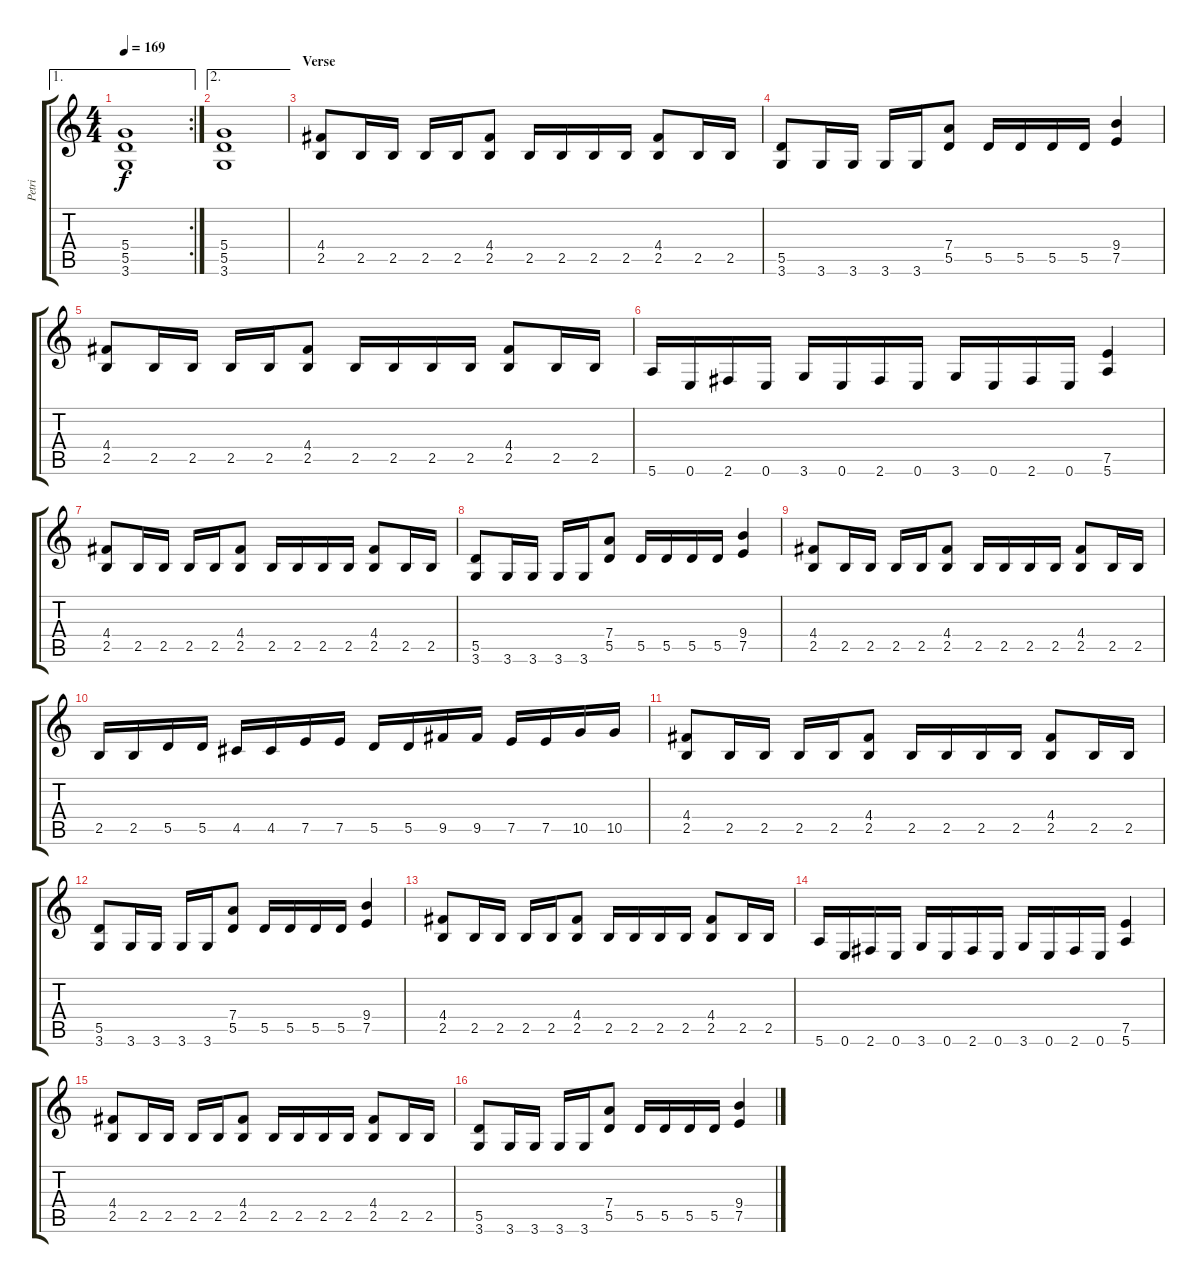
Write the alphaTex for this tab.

\track ("Petri" "Petri") {instrument distortionguitar}
\staff {score tabs}
\tuning (E4 B3 G3 D3 A2 E2) {hide}
\ae 1
\rc 2
\ts (4 4)
\tempo 169
\clef g2
\ks c
(5.4 5.5 3.6).1{dy f} |
\ae 2
(5.4 5.5 3.6).1 |
\section ("" "Verse")
(4.4 2.5).8 2.5.16 2.5.16 2.5.16 2.5.16 (4.4 2.5).8 2.5.16 2.5.16 2.5.16 2.5.16 (4.4 2.5).8 2.5.16 2.5.16 |
(5.5 3.6).8 3.6.16 3.6.16 3.6.16 3.6.16 (7.4 5.5).8 5.5.16 5.5.16 5.5.16 5.5.16 (9.4 7.5).4 |
(4.4 2.5).8 2.5.16 2.5.16 2.5.16 2.5.16 (4.4 2.5).8 2.5.16 2.5.16 2.5.16 2.5.16 (4.4 2.5).8 2.5.16 2.5.16 |
5.6.16 0.6.16 2.6.16 0.6.16 3.6.16 0.6.16 2.6.16 0.6.16 3.6.16 0.6.16 2.6.16 0.6.16 (7.5 5.6).4 |
(4.4 2.5).8 2.5.16 2.5.16 2.5.16 2.5.16 (4.4 2.5).8 2.5.16 2.5.16 2.5.16 2.5.16 (4.4 2.5).8 2.5.16 2.5.16 |
(5.5 3.6).8 3.6.16 3.6.16 3.6.16 3.6.16 (7.4 5.5).8 5.5.16 5.5.16 5.5.16 5.5.16 (9.4 7.5).4 |
(4.4 2.5).8 2.5.16 2.5.16 2.5.16 2.5.16 (4.4 2.5).8 2.5.16 2.5.16 2.5.16 2.5.16 (4.4 2.5).8 2.5.16 2.5.16 |
2.5.16 2.5.16 5.5.16 5.5.16 4.5.16 4.5.16 7.5.16 7.5.16 5.5.16 5.5.16 9.5.16 9.5.16 7.5.16 7.5.16 10.5.16 10.5.16 |
(4.4 2.5).8 2.5.16 2.5.16 2.5.16 2.5.16 (4.4 2.5).8 2.5.16 2.5.16 2.5.16 2.5.16 (4.4 2.5).8 2.5.16 2.5.16 |
(5.5 3.6).8 3.6.16 3.6.16 3.6.16 3.6.16 (7.4 5.5).8 5.5.16 5.5.16 5.5.16 5.5.16 (9.4 7.5).4 |
(4.4 2.5).8 2.5.16 2.5.16 2.5.16 2.5.16 (4.4 2.5).8 2.5.16 2.5.16 2.5.16 2.5.16 (4.4 2.5).8 2.5.16 2.5.16 |
5.6.16 0.6.16 2.6.16 0.6.16 3.6.16 0.6.16 2.6.16 0.6.16 3.6.16 0.6.16 2.6.16 0.6.16 (7.5 5.6).4 |
(4.4 2.5).8 2.5.16 2.5.16 2.5.16 2.5.16 (4.4 2.5).8 2.5.16 2.5.16 2.5.16 2.5.16 (4.4 2.5).8 2.5.16 2.5.16 |
(5.5 3.6).8 3.6.16 3.6.16 3.6.16 3.6.16 (7.4 5.5).8 5.5.16 5.5.16 5.5.16 5.5.16 (9.4 7.5).4
